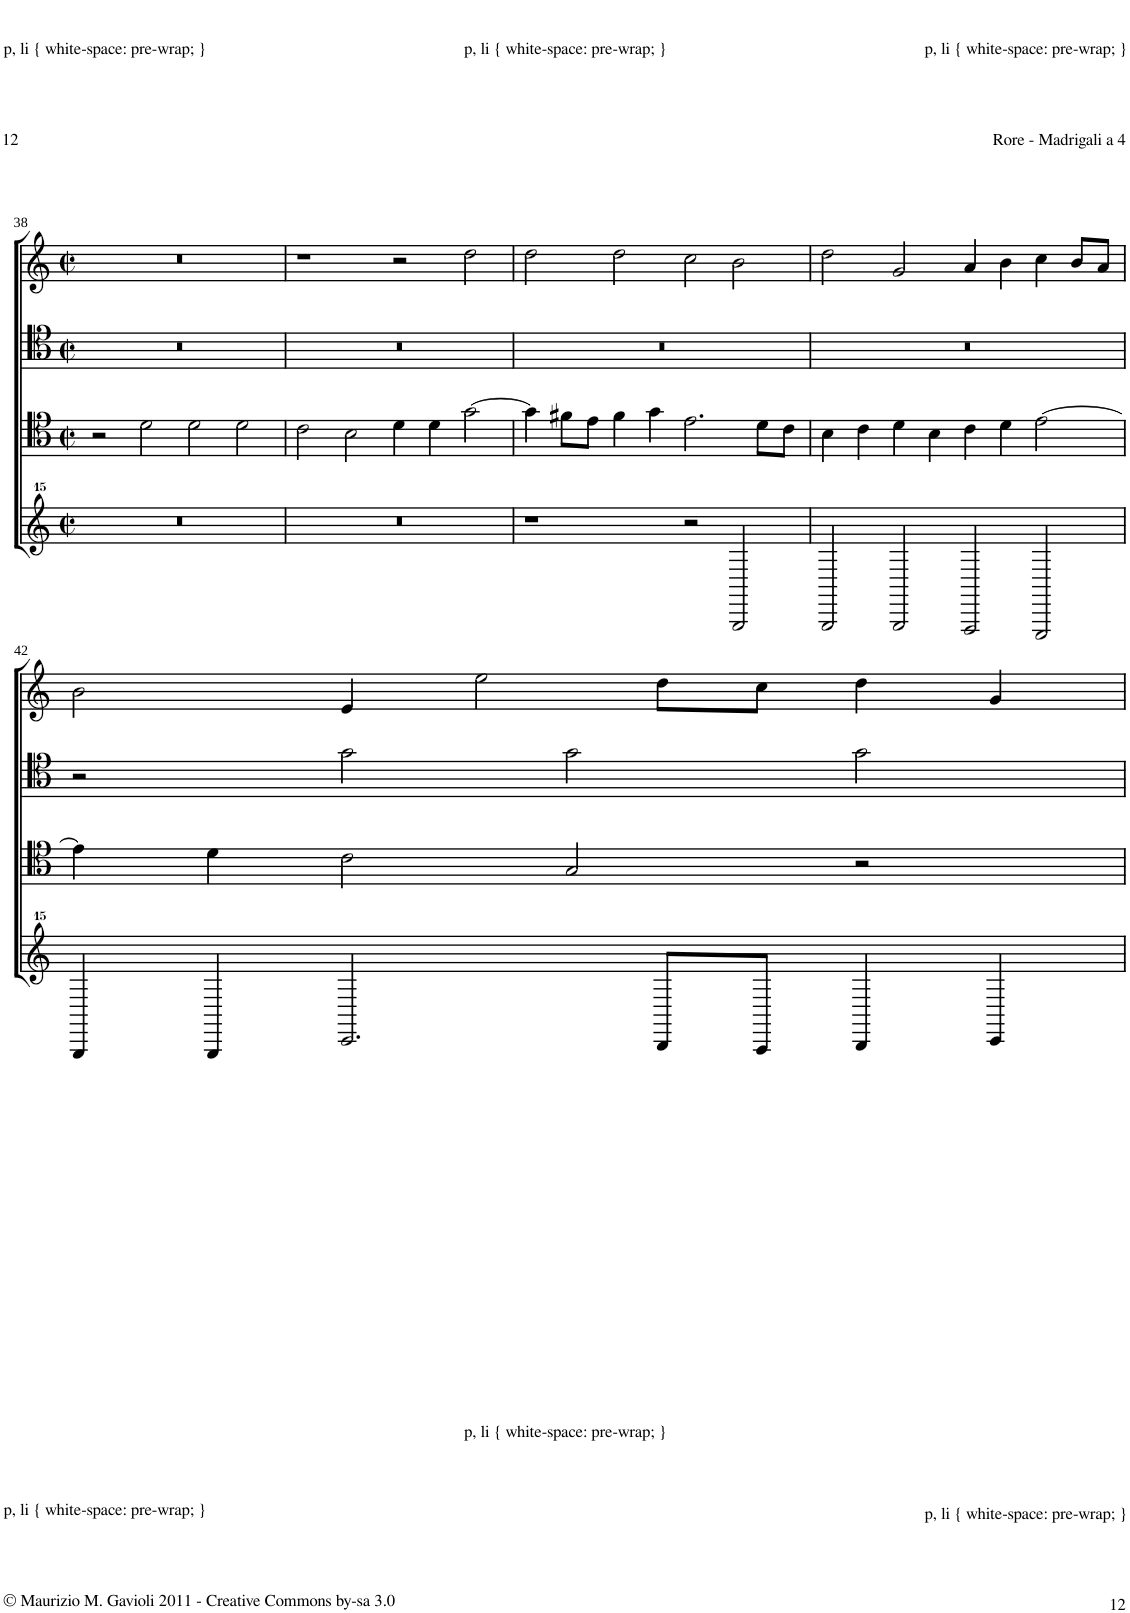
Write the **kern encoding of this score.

**kern	**kern	**kern	**kern
*part4	*part3	*part2	*part1
*staff4	*staff3	*staff2	*staff1
*I"Basso	*I"Tenore	*I"Alto	*I"Canto
!!LO:PB:g=z
*clefG^^2	*clefC4	*clefC4	*clefG2
*k[]	*k[]	*k[]	*k[]
*M4/2	*M4/2	*M4/2	*M4/2
*met(c|)	*met(c|)	*met(c|)	*met(c|)
=38	=38	=38	=38
0r	2r	0r	0r
.	2d\	.	.
.	2d\	.	.
.	2d\	.	.
=39	=39	=39	=39
0r	2c\	0r	1r
.	2B\	.	.
.	4d\	.	2r
.	4d\	.	.
.	[2g\	.	2dd\
=40	=40	=40	=40
1r	4g\]	0r	2dd\
.	8f#X\L	.	.
.	8e\J	.	.
.	4f#\	.	2dd\
.	4g\	.	.
2r	2.e\	.	2cc\
2G/	.	.	2b\
.	8d\L	.	.
.	8c\J	.	.
=41	=41	=41	=41
2G/	4B\	0r	2dd\
.	4c\	.	.
2G/	4d\	.	2g/
.	4B\	.	.
2F/	4c\	.	4a/
.	4d\	.	4b\
2E/	[2e\	.	4cc\
.	.	.	8b/L
.	.	.	8a/J
!!LO:LB:g=z
=42	=42	=42	=42
4G/	4e\]	2r	2b\
4G/	4d\	.	.
2.c/	2c\	2g\	4e/
.	.	.	2ee\
.	2G/	2g\	.
8B/L	.	.	8dd\L
8A/J	.	.	8cc\J
4B/	2r	2g\	4dd\
4c/	.	.	4g/
=	=	=	=
*-	*-	*-	*-
